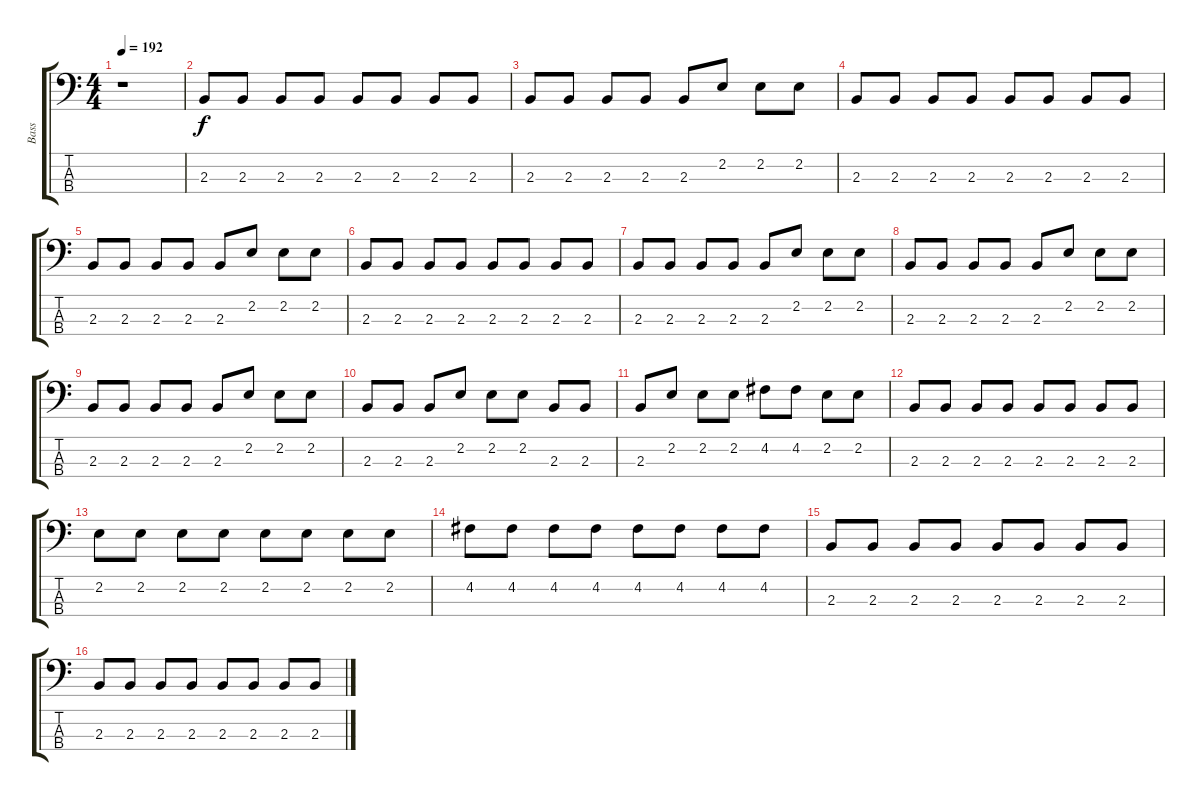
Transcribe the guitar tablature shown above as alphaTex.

\track ("Bass" "Bass") {instrument electricbassfinger}
\staff {score tabs}
\tuning (G2 D2 A1 E1) {hide}
\ts (4 4)
\tempo 192
\clef f4
\ks c
r.1{dy f instrument electricbassfinger} |
2.3.8 2.3.8 2.3.8 2.3.8 2.3.8 2.3.8 2.3.8 2.3.8 |
2.3.8 2.3.8 2.3.8 2.3.8 2.3.8 2.2.8 2.2.8 2.2.8 |
2.3.8 2.3.8 2.3.8 2.3.8 2.3.8 2.3.8 2.3.8 2.3.8 |
2.3.8 2.3.8 2.3.8 2.3.8 2.3.8 2.2.8 2.2.8 2.2.8 |
2.3.8 2.3.8 2.3.8 2.3.8 2.3.8 2.3.8 2.3.8 2.3.8 |
2.3.8 2.3.8 2.3.8 2.3.8 2.3.8 2.2.8 2.2.8 2.2.8 |
2.3.8 2.3.8 2.3.8 2.3.8 2.3.8 2.2.8 2.2.8 2.2.8 |
2.3.8 2.3.8 2.3.8 2.3.8 2.3.8 2.2.8 2.2.8 2.2.8 |
2.3.8 2.3.8 2.3.8 2.2.8 2.2.8 2.2.8 2.3.8 2.3.8 |
2.3.8 2.2.8 2.2.8 2.2.8 4.2.8 4.2.8 2.2.8 2.2.8 |
2.3.8 2.3.8 2.3.8 2.3.8 2.3.8 2.3.8 2.3.8 2.3.8 |
2.2.8 2.2.8 2.2.8 2.2.8 2.2.8 2.2.8 2.2.8 2.2.8 |
4.2.8 4.2.8 4.2.8 4.2.8 4.2.8 4.2.8 4.2.8 4.2.8 |
2.3.8 2.3.8 2.3.8 2.3.8 2.3.8 2.3.8 2.3.8 2.3.8 |
2.3.8 2.3.8 2.3.8 2.3.8 2.3.8 2.3.8 2.3.8 2.3.8
